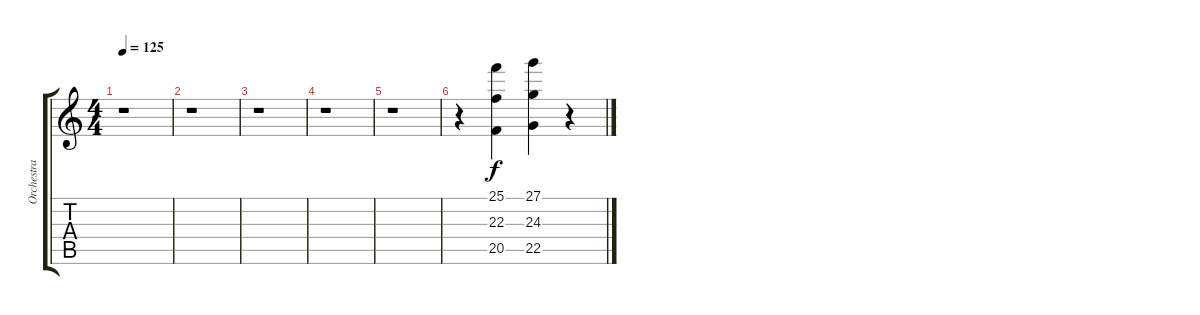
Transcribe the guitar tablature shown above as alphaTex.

\track ("Orchestra Hit" "Orchestra ") {instrument orchestrahit}
\staff {score tabs}
\tuning (E4 B3 G3 D3 A2 E2) {hide}
\ts (4 4)
\tempo 125
\clef g2
\ks c
r.1{dy f} |
r.1 |
r.1 |
r.1 |
r.1 |
r.4 (25.1 22.3 20.5).4 (27.1 24.3 22.5).4 r.4
